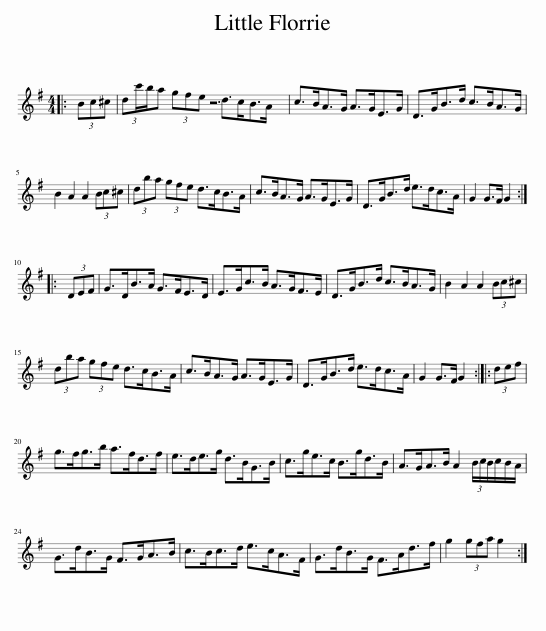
X:1
L:1/8
M:4/4
I:linebreak $
K:G
V:1 treble
V:1
|: (3Bc^c | (3dc'/b/a (3gfe d>cB>A x/24 | c>BA>G A>GE>G | D>GB>d c>BA>G |$ B2 A2 A2 (3Bc^c | %5
 (3dba (3gfe d>cB>A | c>BA>G A>GE>G | D>GB>d e>dc>A | G2 G>F G2 ::$ (3DEF | %10
 G>DB>A G>FE>D | E>Gc>B A>GF>E | D>GB>d c>BA>G | B2 A2 A2 (3Bc^c |$ (3dba (3gfe d>cB>A | %15
 c>BA>G A>GE>G | D>GB>d e>dc>A | G2 G>F G2 :: (3def |$ g>fg>b a>fd>f | %20
 e>de>g d>BG>B | c>ge>c B>gd>B | A>GA>B A2 (3B/c/B/c/B/A/ |$ G>dB>G F>GA>B | c>Bc>d e>cA>F | %25
 G>dB>G F>Ad>f | g2 (3gfa g2 :| %27
